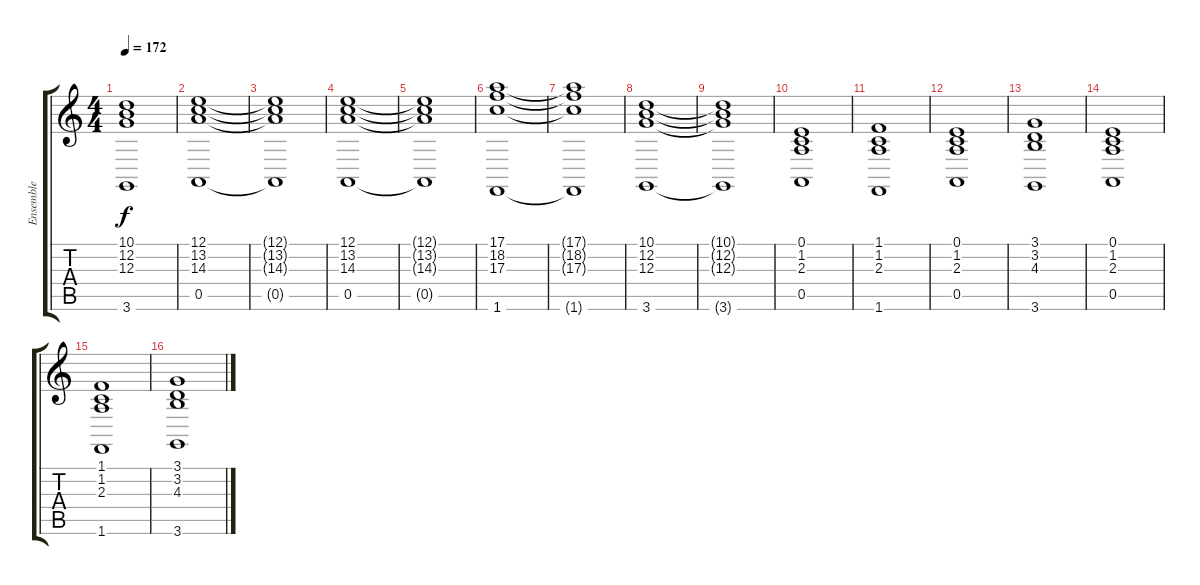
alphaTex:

\track ("Ensemble" "Ensemble") {instrument stringensemble1}
\staff {score tabs}
\tuning (E4 B3 G3 D3 A2 E2) {hide}
\ts (4 4)
\tempo 172
\clef g2
\ks c
(10.1{t} 12.2{t} 12.3{t} 3.6{t}).1{dy f} |
(12.1 13.2 14.3 0.5).1 |
(12.1{t} 13.2{t} 14.3{t} 0.5{t}).1 |
(12.1 13.2 14.3 0.5).1 |
(12.1{t} 13.2{t} 14.3{t} 0.5{t}).1 |
(17.1 18.2 17.3 1.6).1 |
(17.1{t} 18.2{t} 17.3{t} 1.6{t}).1 |
(10.1 12.2 12.3 3.6).1 |
(10.1{t} 12.2{t} 12.3{t} 3.6{t}).1 |
\section ("" "")
(0.1 1.2 2.3 0.5).1 |
(1.1 1.2 2.3 1.6).1 |
(0.1 1.2 2.3 0.5).1 |
(3.1 3.2 4.3 3.6).1 |
(0.1 1.2 2.3 0.5).1 |
(1.1 1.2 2.3 1.6).1 |
(3.1 3.2 4.3 3.6).1
